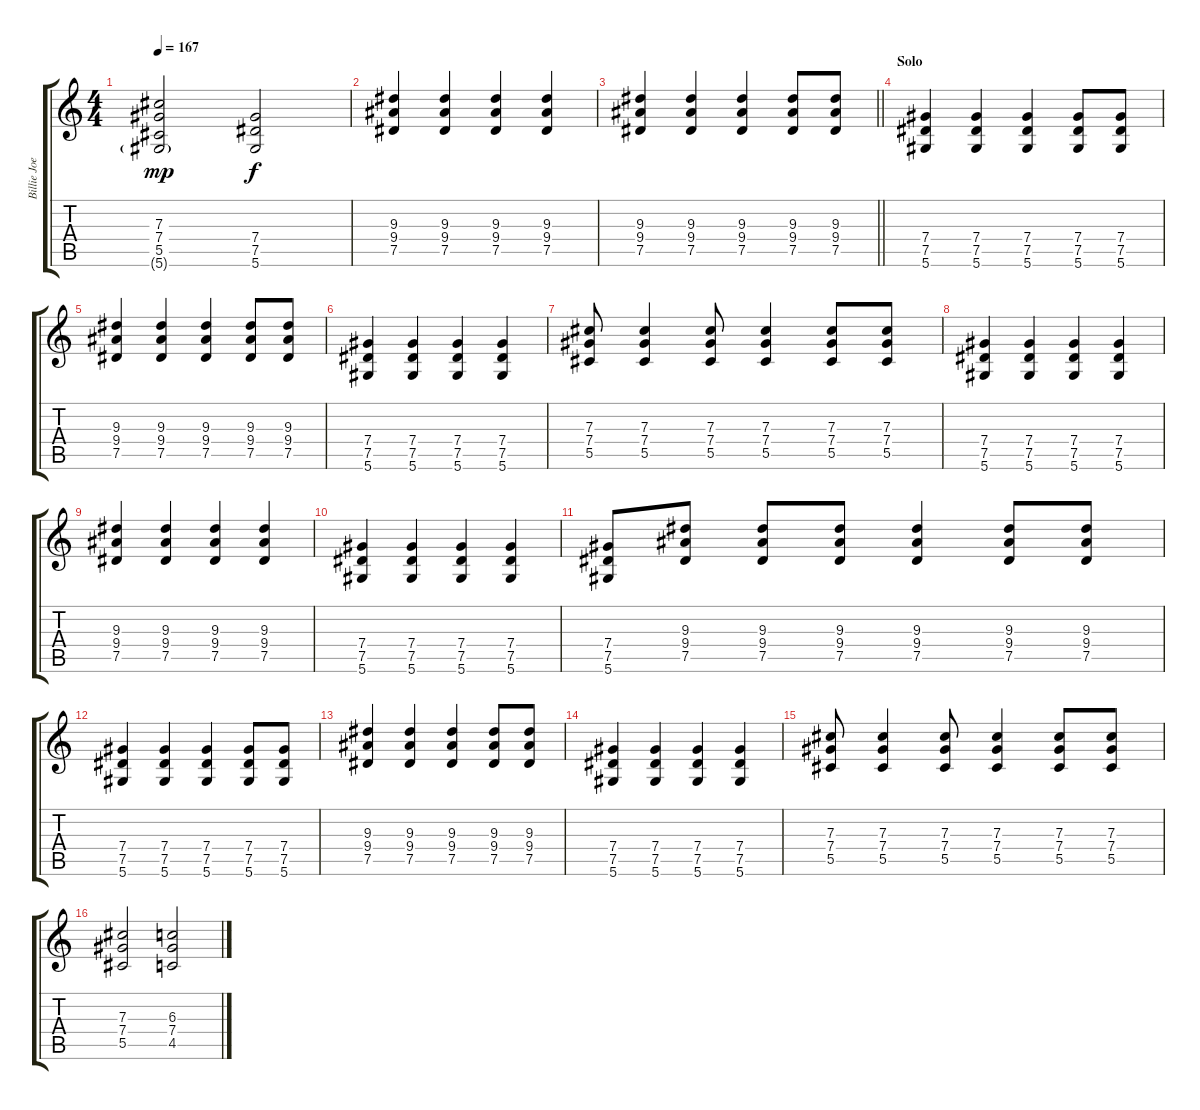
\track ("Billie Joe Armstrong - Guitar" "Billie Joe") {instrument distortionguitar}
\staff {score tabs}
\tuning (Eb4 Bb3 Gb3 Db3 Ab2 Eb2) {hide}
\ts (4 4)
\tempo 167
\clef g2
\ks c
(7.3 7.4 5.5 5.6{g}).2{dy mp} (7.4 7.5 5.6).2{dy f} |
(9.3 9.4 7.5).4 (9.3 9.4 7.5).4 (9.3 9.4 7.5).4 (9.3 9.4 7.5).4 |
\barLineRight lightlight
(9.3 9.4 7.5).4 (9.3 9.4 7.5).4 (9.3 9.4 7.5).4 (9.3 9.4 7.5).8 (9.3 9.4 7.5).8 |
\section ("" "Solo")
(7.4 7.5 5.6).4 (7.4 7.5 5.6).4 (7.4 7.5 5.6).4 (7.4 7.5 5.6).8 (7.4 7.5 5.6).8 |
(9.3 9.4 7.5).4 (9.3 9.4 7.5).4 (9.3 9.4 7.5).4 (9.3 9.4 7.5).8 (9.3 9.4 7.5).8 |
(7.4 7.5 5.6).4 (7.4 7.5 5.6).4 (7.4 7.5 5.6).4 (7.4 7.5 5.6).4 |
(7.3 7.4 5.5).8 (7.3 7.4 5.5).4 (7.3 7.4 5.5).8 (7.3 7.4 5.5).4 (7.3 7.4 5.5).8 (7.3 7.4 5.5).8 |
(7.4 7.5 5.6).4 (7.4 7.5 5.6).4 (7.4 7.5 5.6).4 (7.4 7.5 5.6).4 |
(9.3 9.4 7.5).4 (9.3 9.4 7.5).4 (9.3 9.4 7.5).4 (9.3 9.4 7.5).4 |
(7.4 7.5 5.6).4 (7.4 7.5 5.6).4 (7.4 7.5 5.6).4 (7.4 7.5 5.6).4 |
(7.4 7.5 5.6).8 (9.3 9.4 7.5).8 (9.3 9.4 7.5).8 (9.3 9.4 7.5).8 (9.3 9.4 7.5).4 (9.3 9.4 7.5).8 (9.3 9.4 7.5).8 |
(7.4 7.5 5.6).4 (7.4 7.5 5.6).4 (7.4 7.5 5.6).4 (7.4 7.5 5.6).8 (7.4 7.5 5.6).8 |
(9.3 9.4 7.5).4 (9.3 9.4 7.5).4 (9.3 9.4 7.5).4 (9.3 9.4 7.5).8 (9.3 9.4 7.5).8 |
(7.4 7.5 5.6).4 (7.4 7.5 5.6).4 (7.4 7.5 5.6).4 (7.4 7.5 5.6).4 |
(7.3 7.4 5.5).8 (7.3 7.4 5.5).4 (7.3 7.4 5.5).8 (7.3 7.4 5.5).4 (7.3 7.4 5.5).8 (7.3 7.4 5.5).8 |
(7.3 7.4 5.5).2 (6.3 7.4 4.5).2
